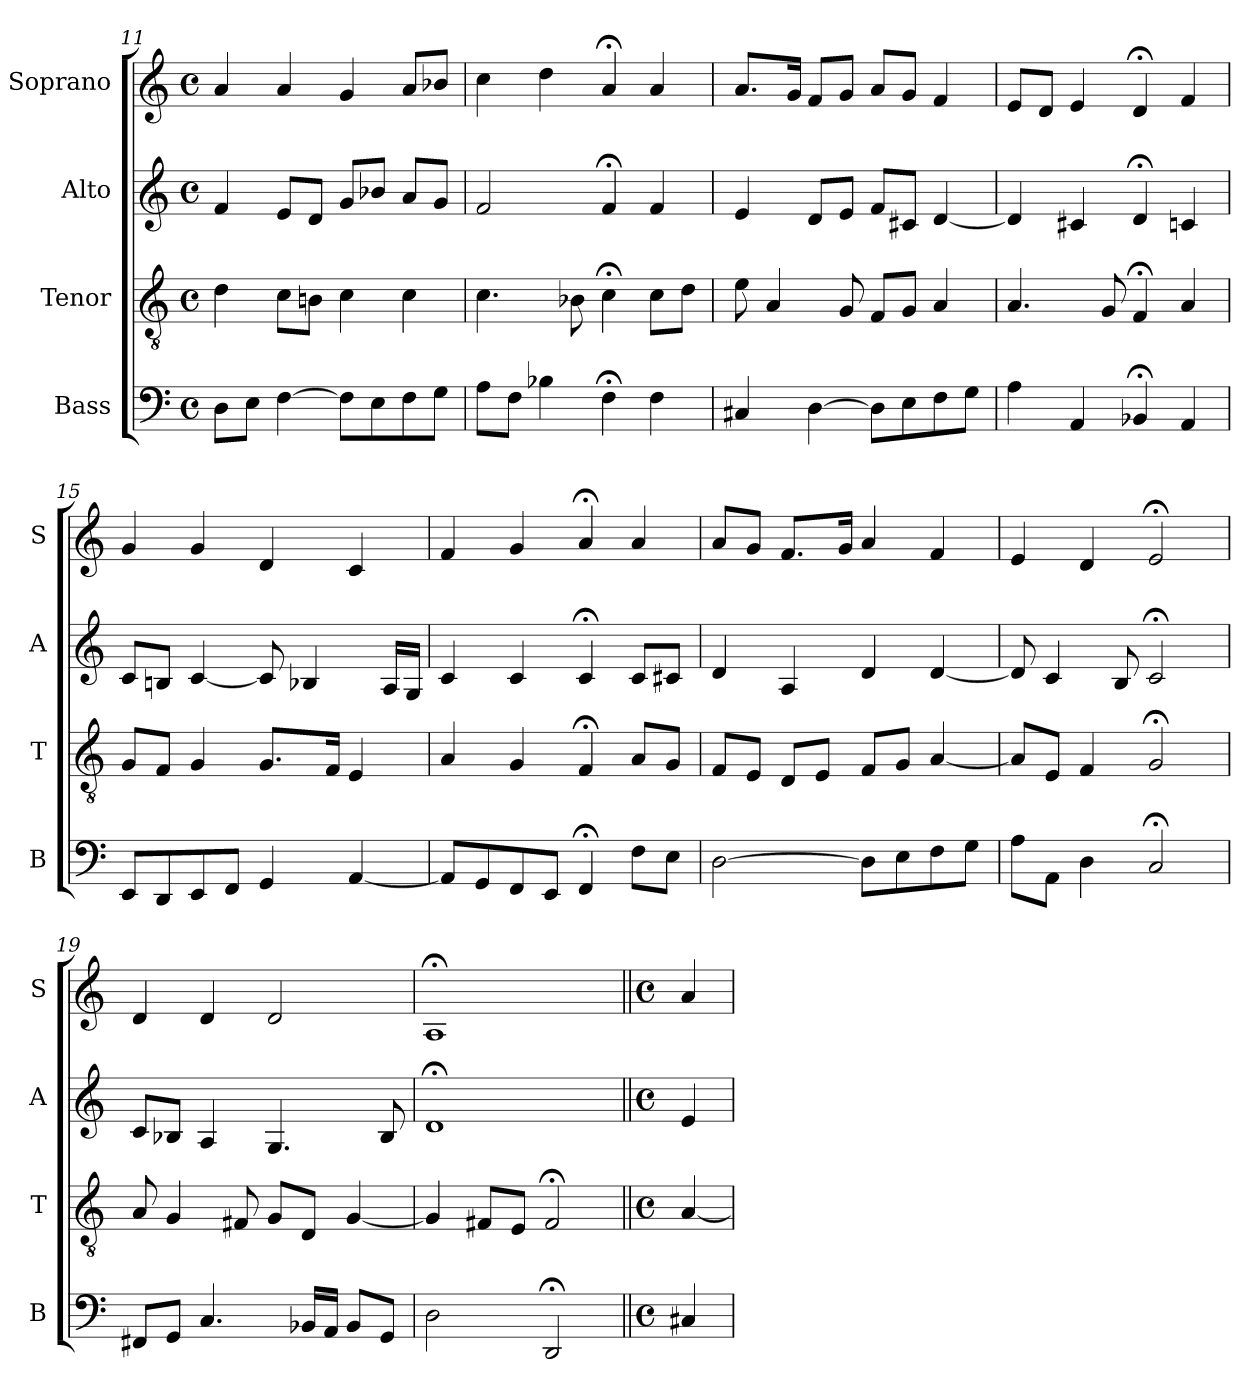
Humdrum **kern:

**kern	**kern	**kern	**kern
*part4	*part3	*part2	*part1
*staff4	*staff3	*staff2	*staff1
*I"Bass	*I"Tenor	*I"Alto	*I"Soprano
*I'B	*I'T	*I'A	*I'S
*clefF4	*clefGv2	*clefG2	*clefG2
*k[]	*k[]	*k[]	*k[]
*D:dor	*D:dor	*D:dor	*D:dor
*M4/4	*M4/4	*M4/4	*M4/4
*met(c)	*met(c)	*met(c)	*met(c)
=11	=11	=11	=11
8DL	4di	4f	4ai
8EJ	.	.	.
[4F	8cL	8eL	4a
.	8BniJ	8diJ	.
8FL]	4ci	8giL	4g
8E	.	8b-XJ	.
8F	4c	8aL	8aL
8GJ	.	8gJ	8b-XJ
=12	=12	=12	=12
8AL	4.c	2f	4cc
8FJ	.	.	.
4B-X	.	.	4dd
.	8B-X	.	.
4F;<	4c;<	4f;<	4a;<
4F	8cL	4f	4a
.	8dJ	.	.
=13	=13	=13	=13
4C#X	8e	4e	8.aL
.	4A	.	.
.	.	.	16gJk
[4D	.	8dL	8fL
.	8G	8eJ	8gJ
8DL]	8FL	8fL	8aL
8E	8GJ	8c#XJ	8gJ
8F	4A	[4d	4f
8GJ	.	.	.
=14	=14	=14	=14
4A	4.A	4d]	8eL
.	.	.	8dJ
4AA	.	4c#X	4e
.	8G	.	.
4BB-X;<	4F;<	4d;<	4d;<
4AA	4A	4cn	4f
=15	=15	=15	=15
8EEL	8GL	8cL	4g
8DD	8FJ	8BnJ	.
8EE	4G	[4c	4g
8FFJ	.	.	.
4GG	8.GL	8c]	4d
.	.	4B-X	.
.	16FJk	.	.
[4AA	4E	.	4c
.	.	16ALL	.
.	.	16GJJ	.
=16	=16	=16	=16
8AAL]	4A	4c	4f
8GG	.	.	.
8FF	4G	4c	4g
8EEJ	.	.	.
4FF;<	4F;<	4c;<	4a;<
8FL	8AL	8cL	4a
8EJ	8GJ	8c#XJ	.
=17	=17	=17	=17
[2D	8FL	4d	8aL
.	8EJ	.	8gJ
.	8DL	4A	8.fL
.	8EJ	.	.
.	.	.	16gJk
8DL]	8FL	4d	4a
8E	8GJ	.	.
8F	[4A	[4d	4f
8GJ	.	.	.
=18	=18	=18	=18
8AL	8AL]	8d]	4e
8AAJ	8EJ	4c	.
4D	4F	.	4d
.	.	8B	.
2C;<	2G;<	2c;<	2e;<
=19	=19	=19	=19
8FF#XL	8A	8cL	4d
8GGJ	4G	8B-XJ	.
4.C	.	4A	4d
.	8F#X	.	.
.	8GL	4.G	2d
16BB-XLL	8DJ	.	.
16AAJJ	.	.	.
8BB-L	[4G	.	.
8GGJ	.	8B-	.
=20	=20	=20	=20
2D	4G]	1d;<i	1A;<
.	8F#XL	.	.
.	8EJ	.	.
2DD;<	2F#;<i	.	.
=21||	=21||	=21||	=21||
*M4/4	*M4/4	*M4/4	*M4/4
*met(c)	*met(c)	*met(c)	*met(c)
4C#X	[4Ai	4ei	4a
=	=	=	=
*-	*-	*-	*-
